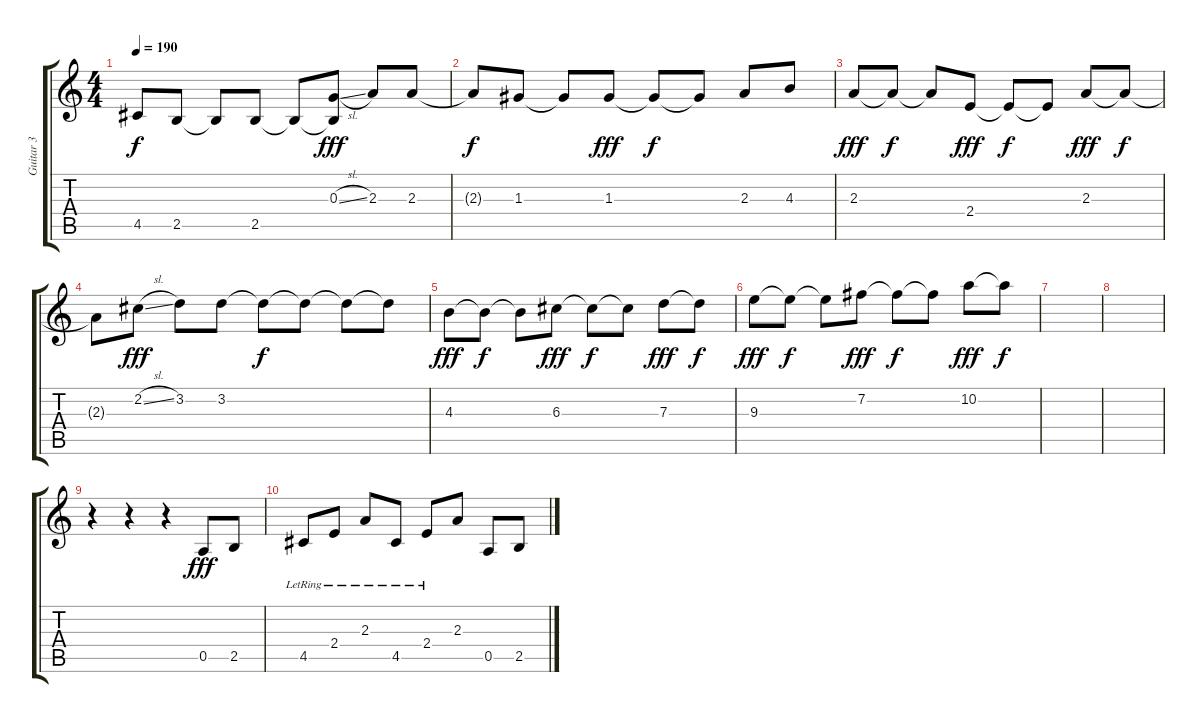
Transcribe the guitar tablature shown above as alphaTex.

\track ("Guitar 3" "Guitar 3") {instrument acousticguitarsteel}
\staff {score tabs}
\tuning (E4 B3 G3 D3 A2 E2) {hide}
\ts (4 4)
\tempo 190
\clef g2
\ks c
4.5{t}.8{dy f} 2.5.8 2.5{t}.8 2.5.8 2.5{t}.8 (0.3{sl} 2.5{t}).8{dy fff} 2.3.8 2.3.8 |
2.3{t}.8{dy f} 1.3.8 1.3{t}.8 1.3.8{dy fff} 1.3{t}.8{dy f} 1.3{t}.8 2.3.8 4.3.8 |
2.3.8{dy fff} 2.3{t}.8{dy f} 2.3{t}.8 2.4.8{dy fff} 2.4{t}.8{dy f} 2.4{t}.8 2.3.8{dy fff} 2.3{t}.8{dy f} |
2.3{t}.8 2.2{sl}.8{dy fff} 3.2.8 3.2.8 3.2{t}.8{dy f} 3.2{t}.8 3.2{t}.8 3.2{t}.8 |
4.3.8{dy fff} 4.3{t}.8{dy f} 4.3{t}.8 6.3.8{dy fff} 6.3{t}.8{dy f} 6.3{t}.8 7.3.8{dy fff} 7.3{t}.8{dy f} |
9.3.8{dy fff} 9.3{t}.8{dy f} 9.3{t}.8 7.2.8{dy fff} 7.2{t}.8{dy f} 7.2{t}.8 10.2.8{dy fff} 10.2{t}.8{dy f} |
|
|
r.4{instrument acousticguitarsteel} r.4 r.4 0.5.8{dy fff} 2.5.8 |
4.5{lr}.8 2.4{lr}.8 2.3{lr}.8 4.5{lr}.8 2.4{lr}.8 2.3.8 0.5.8 2.5.8
